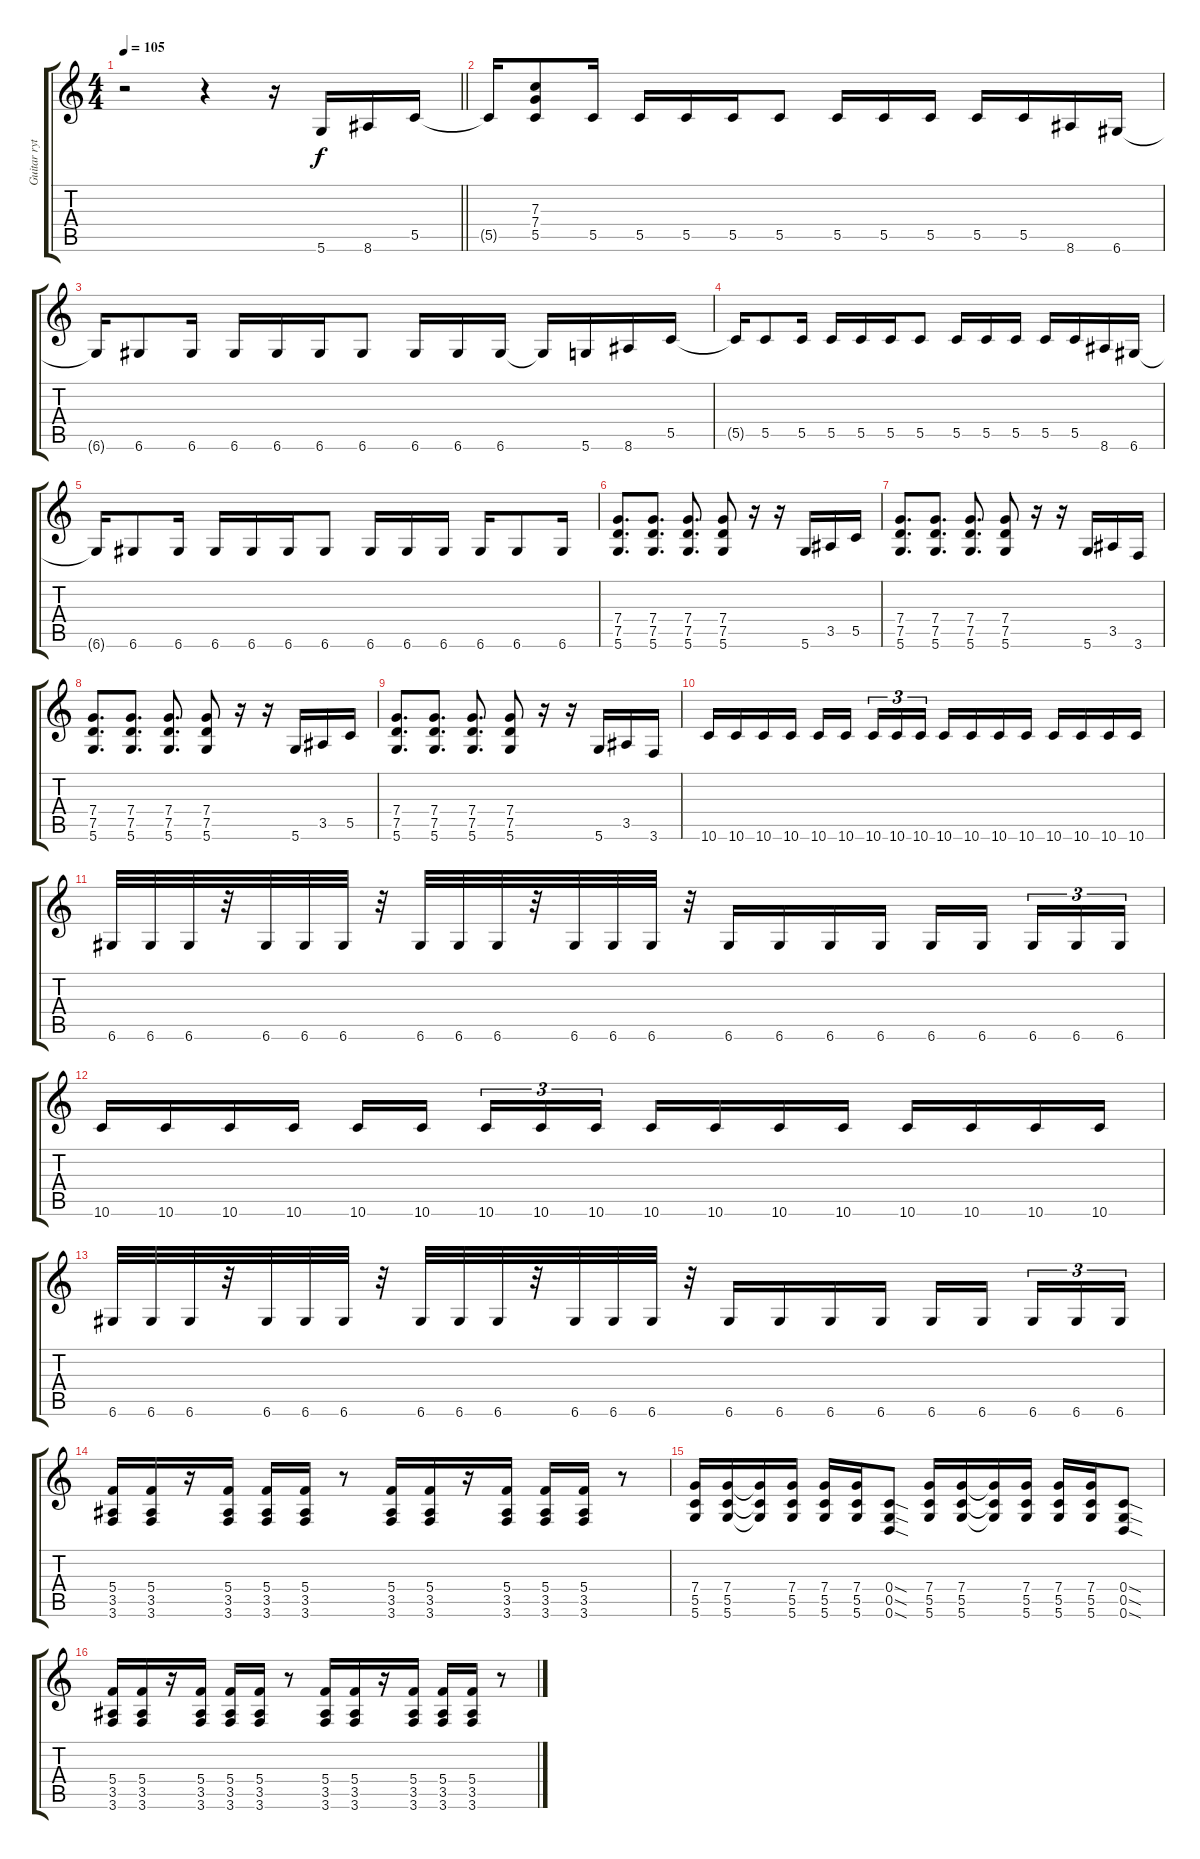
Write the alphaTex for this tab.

\track ("Guitar rythm" "Guitar ryt") {instrument distortionguitar}
\staff {score tabs}
\tuning (D4 A3 F3 C3 G2 D2) {hide}
\ts (4 4)
\tempo 105
\clef g2
\barLineRight lightlight
\ks c
r.2{dy f instrument distortionguitar} r.4 r.16 5.6.16 8.6.16 5.5.16 |
5.5{t}.16 (7.3 7.4 5.5).8 5.5.16 5.5.16 5.5.16 5.5.16 5.5.8 5.5.16 5.5.16 5.5.16 5.5.16 5.5.16 8.6.16 6.6.16 |
6.6{t}.16 6.6.8 6.6.16 6.6.16 6.6.16 6.6.16 6.6.8 6.6.16 6.6.16 6.6.16 6.6{t}.16 5.6.16 8.6.16 5.5.16 |
5.5{t}.16 5.5.8 5.5.16 5.5.16 5.5.16 5.5.16 5.5.8 5.5.16 5.5.16 5.5.16 5.5.16 5.5.16 8.6.16 6.6.16 |
6.6{t}.16 6.6.8 6.6.16 6.6.16 6.6.16 6.6.16 6.6.8 6.6.16 6.6.16 6.6.16 6.6.16 6.6.8 6.6.16 |
(7.4 7.5 5.6).8{d} (7.4 7.5 5.6).8{d} (7.4 7.5 5.6).8{d} (7.4 7.5 5.6).8 r.16 r.16 5.6.16 3.5.16 5.5.16 |
(7.4 7.5 5.6).8{d} (7.4 7.5 5.6).8{d} (7.4 7.5 5.6).8{d} (7.4 7.5 5.6).8 r.16 r.16 5.6.16 3.5.16 3.6.16 |
(7.4 7.5 5.6).8{d} (7.4 7.5 5.6).8{d} (7.4 7.5 5.6).8{d} (7.4 7.5 5.6).8 r.16 r.16 5.6.16 3.5.16 5.5.16 |
(7.4 7.5 5.6).8{d} (7.4 7.5 5.6).8{d} (7.4 7.5 5.6).8{d} (7.4 7.5 5.6).8 r.16 r.16 5.6.16 3.5.16 3.6.16 |
10.6.16 10.6.16 10.6.16 10.6.16 10.6.16 10.6.16{beam splitsecondary} 10.6.16{tu (3 2)} 10.6.16{tu (3 2)} 10.6.16{tu (3 2)} 10.6.16 10.6.16 10.6.16 10.6.16 10.6.16 10.6.16 10.6.16 10.6.16 |
6.6.32 6.6.32 6.6.32 r.32 6.6.32 6.6.32 6.6.32 r.32 6.6.32 6.6.32 6.6.32 r.32 6.6.32 6.6.32 6.6.32 r.32 6.6.16 6.6.16 6.6.16 6.6.16 6.6.16 6.6.16{beam splitsecondary} 6.6.16{tu (3 2)} 6.6.16{tu (3 2)} 6.6.16{tu (3 2)} |
10.6.16 10.6.16 10.6.16 10.6.16 10.6.16 10.6.16{beam splitsecondary} 10.6.16{tu (3 2)} 10.6.16{tu (3 2)} 10.6.16{tu (3 2)} 10.6.16 10.6.16 10.6.16 10.6.16 10.6.16 10.6.16 10.6.16 10.6.16 |
6.6.32 6.6.32 6.6.32 r.32 6.6.32 6.6.32 6.6.32 r.32 6.6.32 6.6.32 6.6.32 r.32 6.6.32 6.6.32 6.6.32 r.32 6.6.16 6.6.16 6.6.16 6.6.16 6.6.16 6.6.16{beam splitsecondary} 6.6.16{tu (3 2)} 6.6.16{tu (3 2)} 6.6.16{tu (3 2)} |
(5.4 3.5 3.6).16 (5.4 3.5 3.6).16 r.16 (5.4 3.5 3.6).16 (5.4 3.5 3.6).16 (5.4 3.5 3.6).16 r.8 (5.4 3.5 3.6).16 (5.4 3.5 3.6).16 r.16 (5.4 3.5 3.6).16 (5.4 3.5 3.6).16 (5.4 3.5 3.6).16 r.8 |
(7.4 5.5 5.6).16 (7.4 5.5 5.6).16 (7.4{t} 5.5{t} 5.6{t}).16 (7.4 5.5 5.6).16 (7.4 5.5 5.6).16 (7.4 5.5 5.6).16 (0.4{sod} 0.5{sod} 0.6{sod}).8 (7.4 5.5 5.6).16 (7.4 5.5 5.6).16 (7.4{t} 5.5{t} 5.6{t}).16 (7.4 5.5 5.6).16 (7.4 5.5 5.6).16 (7.4 5.5 5.6).16 (0.4{sod} 0.5{sod} 0.6{sod}).8 |
(5.4 3.5 3.6).16 (5.4 3.5 3.6).16 r.16 (5.4 3.5 3.6).16 (5.4 3.5 3.6).16 (5.4 3.5 3.6).16 r.8 (5.4 3.5 3.6).16 (5.4 3.5 3.6).16 r.16 (5.4 3.5 3.6).16 (5.4 3.5 3.6).16 (5.4 3.5 3.6).16 r.8
